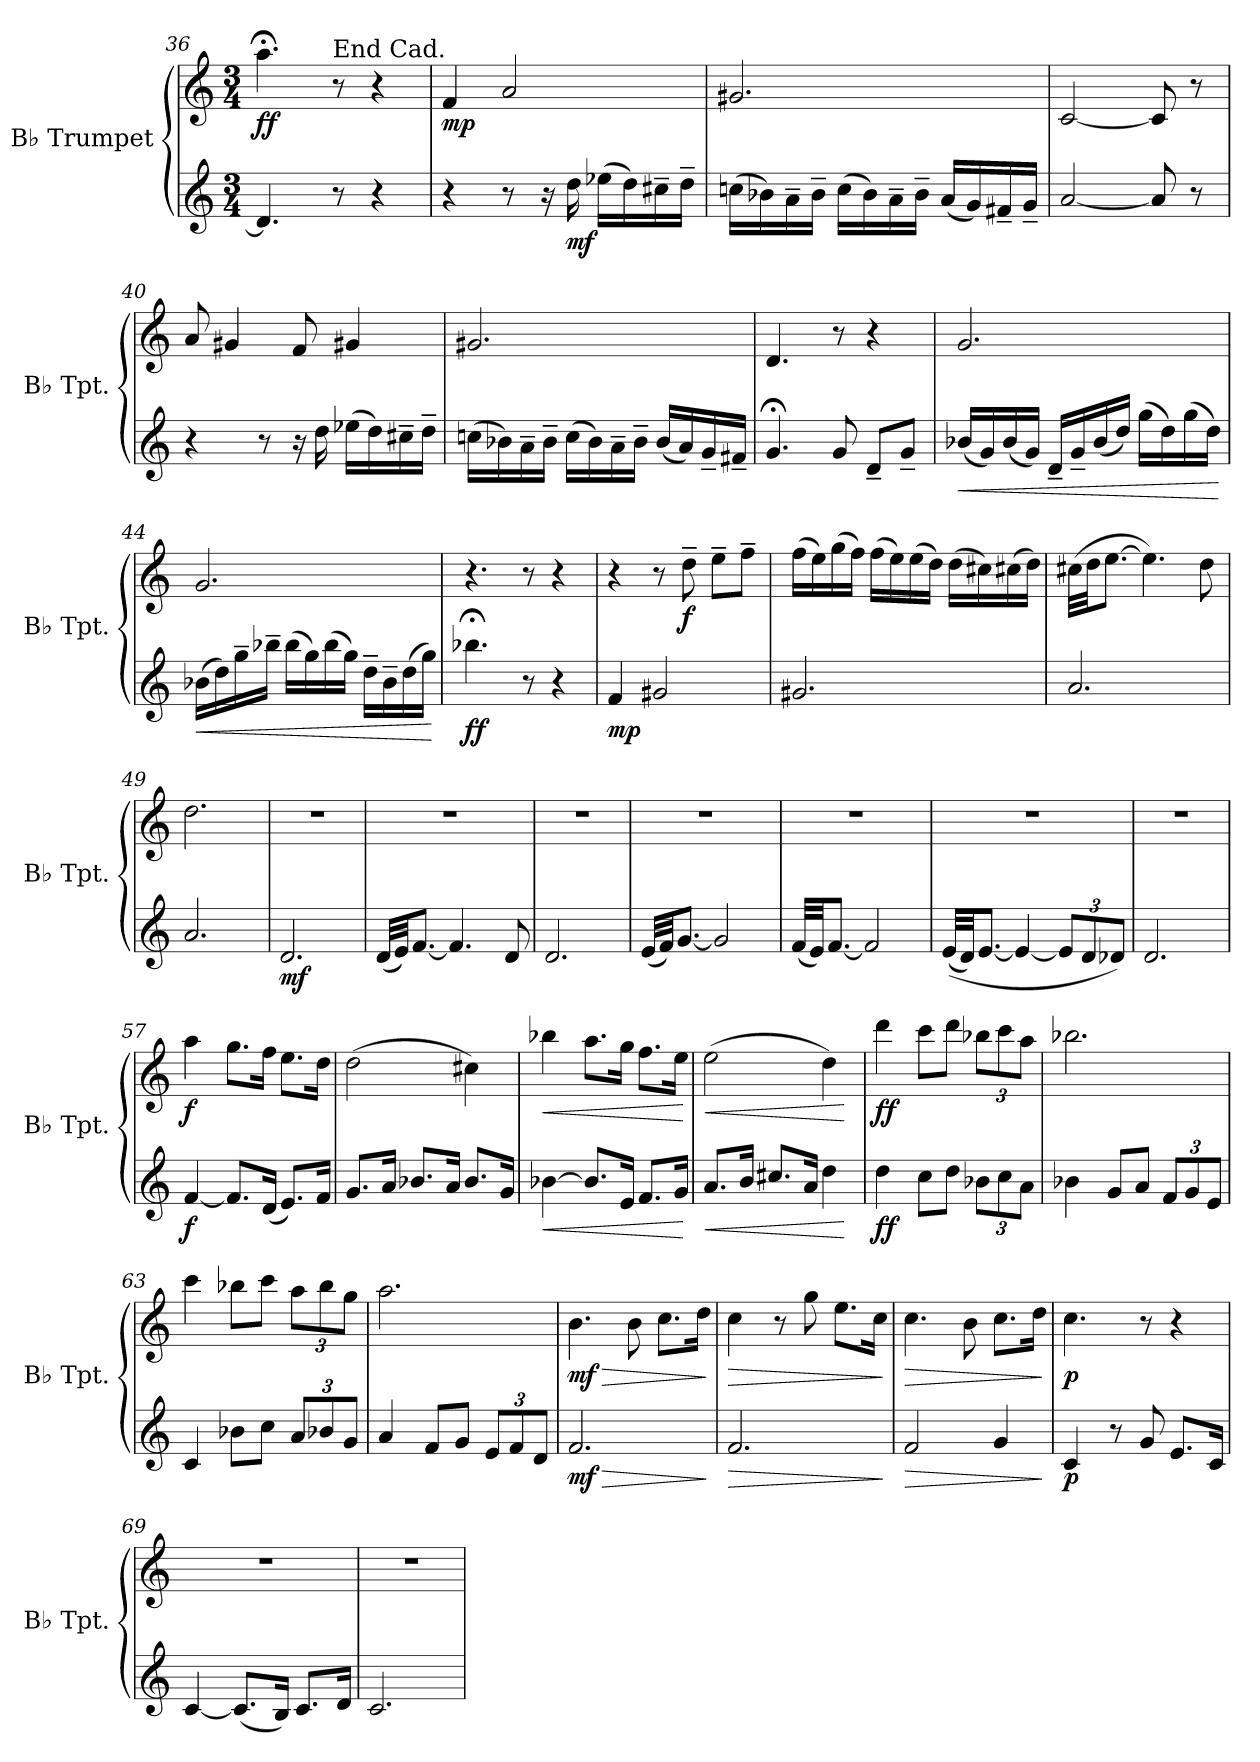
**kern	**dynam	**kern	**dynam
*part2	*part2	*part1	*part1
*staff2	*staff2	*staff1	*staff1
*I"B♭ Trumpet	*	*I"B♭ Trumpet	*
*I'B♭ Tpt.	*	*I'B♭ Tpt.	*
*clefG2	*	*clefG2	*
*ITrd1c2	*	*ITrd1c2	*
*k[b-e-]	*	*k[b-e-]	*
*M3/4	*	*M3/4	*
=36	=36	=36	=36
!	!	!	!LO:DY:b
4.c/]	.	4.gg;<\	ff
!	!	!LO:TX:a:t=End Cad.	!
8r	.	8r	.
4r	.	4r	.
=37	=37	=37	=37
!	!	!	!LO:DY:b
4r	.	4e-/	mp
8r	.	2g/	.
16r	.	.	.
!	!LO:DY:b	!	!
16cc\	mf	.	.
(16dd-X\LL	.	.	.
16cc\)	.	.	.
16bn~\	.	.	.
16cc~\JJ	.	.	.
=38	=38	=38	=38
(16b-X\LL	.	2.f#X/	.
16a-X\)	.	.	.
16g~\	.	.	.
16a-~\JJ	.	.	.
(16b-\LL	.	.	.
16a-\)	.	.	.
16g~\	.	.	.
16a-~\JJ	.	.	.
(16g/LL	.	.	.
16f/)	.	.	.
16en~/	.	.	.
16f~/JJ	.	.	.
=39	=39	=39	=39
[2g/	.	[2B-/	.
8g/]	.	8B-/]	.
8r	.	8r	.
!!LO:LB:g=z
=40	=40	=40	=40
4r	.	8g/	.
.	.	4f#X/	.
8r	.	.	.
16r	.	8e-/	.
16cc\	.	.	.
(16dd-X\LL	.	4f#X/	.
16cc\)	.	.	.
16bn~\	.	.	.
16cc~\JJ	.	.	.
=41	=41	=41	=41
(16b-X\LL	.	2.f#X/	.
16a-X\)	.	.	.
16g~\	.	.	.
16a-~\JJ	.	.	.
(16b-\LL	.	.	.
16a-\)	.	.	.
16g~\	.	.	.
16a-~\JJ	.	.	.
(16a-/LL	.	.	.
16g/)	.	.	.
16f~/	.	.	.
16en~/JJ	.	.	.
=42	=42	=42	=42
4.f;</	.	4.c/	.
8f/	.	8r	.
8c~/L	.	4r	.
8f~/J	.	.	.
=43	=43	=43	=43
!	!LO:HP:b	!	!
(16a-X/LL	<	2.f/	.
16f/)	.	.	.
(16a-/	.	.	.
16f/JJ)	.	.	.
16c~/LL	.	.	.
16f~/	.	.	.
(16a-/	.	.	.
16cc/JJ)	.	.	.
(16ff\LL	.	.	.
16cc\)	.	.	.
(16ff\	.	.	.
16cc\JJ)	.	.	.
.	[	.	.
!!LO:LB:g=z
=44	=44	=44	=44
!	!LO:HP:b	!	!
(16a-X\LL	<	2.f/	.
16cc\)	.	.	.
16ff~\	.	.	.
16aa-X~\JJ	.	.	.
(16aa-\LL	.	.	.
16ff\)	.	.	.
(16aa-\	.	.	.
16ff\JJ)	.	.	.
16cc~\LL	.	.	.
16a-~\	.	.	.
(16cc\	.	.	.
16ff\JJ)	.	.	.
.	[	.	.
=45	=45	=45	=45
!	!LO:DY:b	!	!
4.aa-X;<\	ff	4.r	.
8r	.	8r	.
4r	.	4r	.
=46	=46	=46	=46
!	!LO:DY:b	!	!
4e-/	mp	4r	.
2f#X/	.	8r	.
!	!	!	!LO:DY:b
.	.	8cc~\	f
.	.	8dd~\L	.
.	.	8ee-~\J	.
=47	=47	=47	=47
2.f#X/	.	(16ee-\LL	.
.	.	16dd\)	.
.	.	(16ff\	.
.	.	16ee-\JJ)	.
.	.	(16ee-\LL	.
.	.	16dd\)	.
.	.	(16dd\	.
.	.	16cc\JJ)	.
.	.	(16cc\LL	.
.	.	16bn\)	.
.	.	(16bn\	.
.	.	16cc\JJ)	.
!!LO:LB:g=z
=48	=48	=48	=48
2.g/	.	(32bn\LLL	.
.	.	32cc\JJ	.
.	.	[8.dd\J	.
.	.	4.dd\])	.
.	.	8cc\	.
=49	=49	=49	=49
2.g/	.	2.cc\	.
=50	=50	=50	=50
!	!LO:DY:b	!	!
2.c/	mf	2.r	.
=51	=51	=51	=51
(32c/LLL	.	2.r	.
32d/JJ)	.	.	.
[8.e-/J	.	.	.
4.e-/]	.	.	.
8c/	.	.	.
=52	=52	=52	=52
2.c/	.	2.r	.
=53	=53	=53	=53
(32d/LLL	.	2.r	.
32e-/JJ)	.	.	.
[8.f/J	.	.	.
2f/]	.	.	.
=54	=54	=54	=54
(32e-/LLL	.	2.r	.
32d/JJ)	.	.	.
[8.e-/J	.	.	.
2e-/]	.	.	.
=55	=55	=55	=55
((32d/LLL	.	2.r	.
32c/JJ)	.	.	.
[8.d/J	.	.	.
4d/_	.	.	.
*Xbrackettup	*	*	*
12d/L]	.	.	.
12c/	.	.	.
12c-X/J)	.	.	.
!!LO:PB:g=z
=56	=56	=56	=56
2.c/	.	2.r	.
=57	=57	=57	=57
!	!LO:DY:b	!	!LO:DY:b
[4e-/	f	4gg\	f
8.e-/L]	.	8.ff\L	.
(16c/Jk	.	16ee-\Jk	.
8.d/L)	.	8.dd\L	.
16e-/Jk	.	16cc\Jk	.
=58	=58	=58	=58
8.f/L	.	(2cc\	.
16g/Jk	.	.	.
8.a-X/L	.	.	.
16g/Jk	.	.	.
8.a-/L	.	4bn\)	.
16f/Jk	.	.	.
=59	=59	=59	=59
!	!LO:HP:b	!	!LO:HP:b
[4a-X\	<	4aa-X\	<
8.a-/L]	.	8.gg\L	.
16d/Jk	.	16ff\Jk	.
8.e-/L	.	8.ee-\L	.
16f/Jk	.	16dd\Jk	.
.	[	.	[
=60	=60	=60	=60
!	!LO:HP:b	!	!LO:HP:b
8.g/L	<	(2dd\	<
16a/Jk	.	.	.
8.bn/L	.	.	.
16g/Jk	.	.	.
4cc\	.	4cc\)	.
.	[	.	[
=61	=61	=61	=61
!	!LO:DY:b	!	!LO:DY:b
4cc\	ff	4ccc\	ff
8b-\L	.	8bb-\L	.
8cc\J	.	8ccc\J	.
*	*	*Xbrackettup	*
12a-X\L	.	12aa-X\L	.
12b-\	.	12bb-\	.
12g\J	.	12gg\J	.
!!LO:LB:g=z
=62	=62	=62	=62
4a-X\	.	2.aa-X\	.
8f/L	.	.	.
8g/J	.	.	.
12e-/L	.	.	.
12f/	.	.	.
12d/J	.	.	.
=63	=63	=63	=63
4B-/	.	4bb-\	.
8a-X\L	.	8aa-X\L	.
8b-\J	.	8bb-\J	.
12g/L	.	12gg\L	.
12a-X/	.	12aa-\	.
12f/J	.	12ff\J	.
=64	=64	=64	=64
4g/	.	2.gg\	.
8e-/L	.	.	.
8f/J	.	.	.
12d/L	.	.	.
12e-/	.	.	.
12c/J	.	.	.
=65	=65	=65	=65
!	!LO:HP:b	!	!LO:HP:b
!	!LO:DY:n=1:b	!	!LO:DY:n=1:b
2.e-/	> mf	4.a\	> mf
.	.	8a\	.
.	.	8.b-\L	.
.	.	16cc\Jk	.
.	]	.	]
=66	=66	=66	=66
!	!LO:HP:b	!	!LO:HP:b
2.e-/	>	4b-\	>
.	.	8r	.
.	.	8ff\	.
.	.	8.dd\L	.
.	.	16b-\Jk	.
.	]	.	]
=67	=67	=67	=67
!	!LO:HP:b	!	!LO:HP:b
2e-/	>	4.b-\	>
.	.	8a\	.
4f/	.	8.b-\L	.
.	.	16cc\Jk	.
.	]	.	]
!!LO:LB:g=z
=68	=68	=68	=68
!	!LO:DY:b	!	!LO:DY:b
4B-/	p	4.b-\	p
8r	.	.	.
8f/	.	8r	.
8.d/L	.	4r	.
16B-/Jk	.	.	.
=69	=69	=69	=69
[4B-/	.	2.r	.
(8.B-/L]	.	.	.
16A/Jk)	.	.	.
8.B-/L	.	.	.
16c/Jk	.	.	.
=70	=70	=70	=70
2.B-/	.	2.r	.
=	=	=	=
*-	*-	*-	*-
